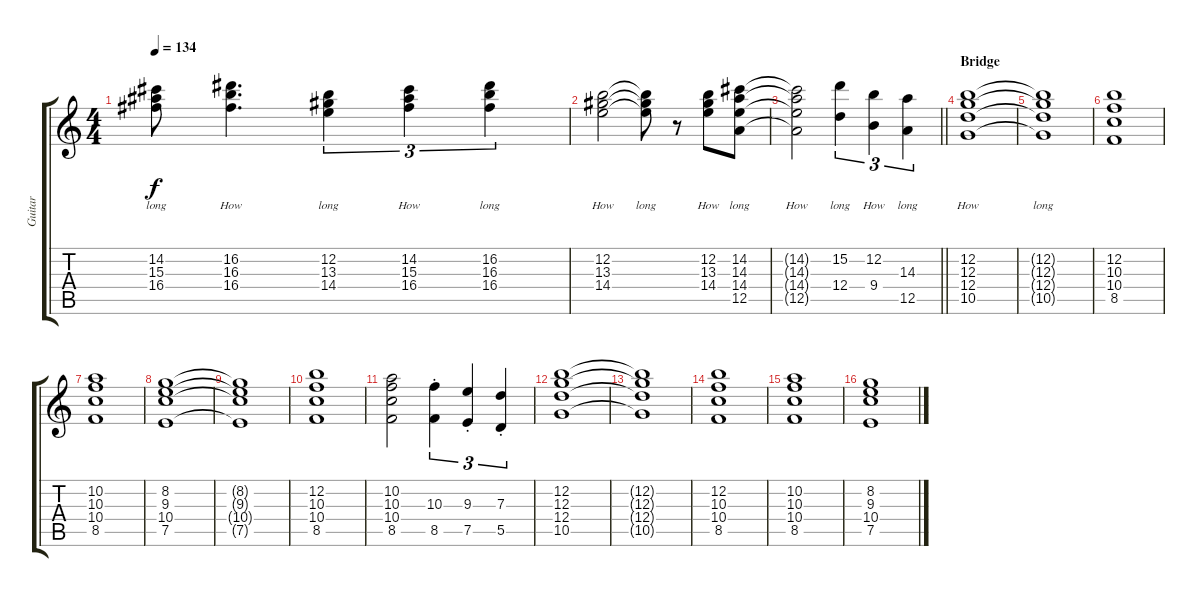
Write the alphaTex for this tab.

\track ("Guitar" "Guitar") {solo instrument electricguitarclean}
\staff {score tabs}
\tuning (E4 B3 G3 D3 A2 E2) {hide}
\ts (4 4)
\tempo 134
\clef g2
\ks c
(14.2{t} 15.3{t} 16.4{t}).8{lyrics (0 "long") lyrics (1 "") lyrics (2 "") lyrics (3 "") lyrics (4 "") dy f} (16.2 16.3 16.4).4{d lyrics (0 "How") lyrics (1 "") lyrics (2 "") lyrics (3 "") lyrics (4 "")} (12.2 13.3 14.4).4{tu (3 2) lyrics (0 "long") lyrics (1 "") lyrics (2 "") lyrics (3 "") lyrics (4 "")} (14.2 15.3 16.4).4{tu (3 2) lyrics (0 "How") lyrics (1 "") lyrics (2 "") lyrics (3 "") lyrics (4 "")} (16.2 16.3 16.4).4{tu (3 2) lyrics (0 "long") lyrics (1 "") lyrics (2 "") lyrics (3 "") lyrics (4 "")} |
(12.2 13.3 14.4).2{lyrics (0 "How") lyrics (1 "") lyrics (2 "") lyrics (3 "") lyrics (4 "")} (12.2{t} 13.3{t} 14.4{t}).8{lyrics (0 "long") lyrics (1 "") lyrics (2 "") lyrics (3 "") lyrics (4 "")} r.8 (12.2 13.3 14.4).8{lyrics (0 "How") lyrics (1 "") lyrics (2 "") lyrics (3 "") lyrics (4 "")} (14.2 14.3 14.4 12.5).8{lyrics (0 "long") lyrics (1 "") lyrics (2 "") lyrics (3 "") lyrics (4 "")} |
\barLineRight lightlight
(14.2{t} 14.3{t} 14.4{t} 12.5{t}).2{lyrics (0 "How") lyrics (1 "") lyrics (2 "") lyrics (3 "") lyrics (4 "")} (15.2 12.4).4{tu (3 2) lyrics (0 "long") lyrics (1 "") lyrics (2 "") lyrics (3 "") lyrics (4 "")} (12.2 9.4).4{tu (3 2) lyrics (0 "How") lyrics (1 "") lyrics (2 "") lyrics (3 "") lyrics (4 "")} (14.3 12.5).4{tu (3 2) lyrics (0 "long") lyrics (1 "") lyrics (2 "") lyrics (3 "") lyrics (4 "")} |
\section ("" "Bridge")
(12.2 12.3 12.4 10.5).1{lyrics (0 "How") lyrics (1 "") lyrics (2 "") lyrics (3 "") lyrics (4 "")} |
(12.2{t} 12.3{t} 12.4{t} 10.5{t}).1{lyrics (0 "long") lyrics (1 "") lyrics (2 "") lyrics (3 "") lyrics (4 "")} |
(12.2 10.3 10.4 8.5).1 |
(10.2 10.3 10.4 8.5).1 |
(8.2 9.3 10.4 7.5).1 |
(8.2{t} 9.3{t} 10.4{t} 7.5{t}).1 |
(12.2 10.3 10.4 8.5).1 |
(10.2 10.3 10.4 8.5).2 (10.3{st} 8.5{st}).4{tu (3 2)} (9.3{st} 7.5{st}).4{tu (3 2)} (7.3{st} 5.5{st}).4{tu (3 2)} |
(12.2 12.3 12.4 10.5).1 |
(12.2{t} 12.3{t} 12.4{t} 10.5{t}).1 |
(12.2 10.3 10.4 8.5).1 |
(10.2 10.3 10.4 8.5).1 |
(8.2 9.3 10.4 7.5).1
